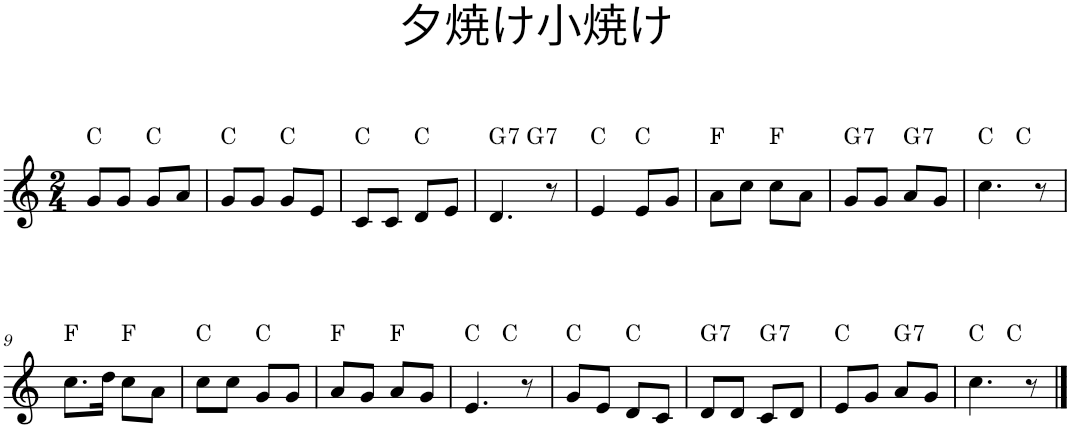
**kern	**harte
*part1	*part1
*staff1	*
*I"Piano	*
*I'Pno.	*
*clefG2	*
*k[]	*
*M2/4	*
=1	=1
8g/L	C:maj
8g/J	.
8g/L	C:maj
8a/J	.
=2	=2
8g/L	C:maj
8g/J	.
8g/L	C:maj
8e/J	.
=3	=3
8c/L	C:maj
8c/J	.
8d/L	C:maj
8e/J	.
=4	=4
!	!LO:H:kt=7
*^	*
4.d/	4ryy	G:7
!	!	!LO:H:kt=7
.	4ryy	G:7
8r	.	.
*v	*v	*
=5	=5
4e/	C:maj
8e/L	C:maj
8g/J	.
=6	=6
8a\L	F:maj
8cc\J	.
8cc\L	F:maj
8a\J	.
=7	=7
!	!LO:H:kt=7
8g/L	G:7
8g/J	.
!	!LO:H:kt=7
8a/L	G:7
8g/J	.
=8	=8
*^	*
4.cc\	4ryy	C:maj
.	4ryy	C:maj
8r	.	.
*v	*v	*
!!LO:LB:g=z
=9	=9
8.cc\L	F:maj
16dd\Jk	.
8cc\L	F:maj
8a\J	.
=10	=10
8cc\L	C:maj
8cc\J	.
8g/L	C:maj
8g/J	.
=11	=11
8a/L	F:maj
8g/J	.
8a/L	F:maj
8g/J	.
=12	=12
*^	*
4.e/	4ryy	C:maj
.	4ryy	C:maj
8r	.	.
*v	*v	*
=13	=13
8g/L	C:maj
8e/J	.
8d/L	C:maj
8c/J	.
=14	=14
!	!LO:H:kt=7
8d/L	G:7
8d/J	.
!	!LO:H:kt=7
8c/L	G:7
8d/J	.
=15	=15
8e/L	C:maj
8g/J	.
!	!LO:H:kt=7
8a/L	G:7
8g/J	.
=16	=16
*^	*
4.cc\	4ryy	C:maj
.	4ryy	C:maj
8r	.	.
*v	*v	*
==	==
*-	*-
